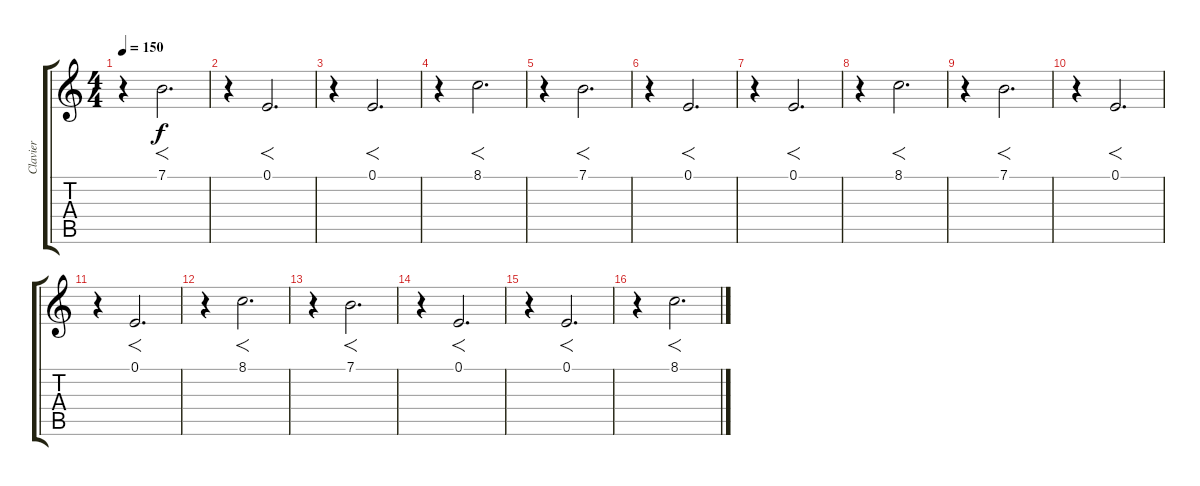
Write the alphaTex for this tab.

\track ("Clavier" "Clavier") {instrument choiraahs}
\staff {score tabs}
\tuning (E4 B3 G3 D3 A2 E2) {hide}
\ts (4 4)
\tempo 150
\clef g2
\ks c
r.4{dy f} 7.1.2{f d} |
r.4 0.1.2{f d} |
r.4 0.1.2{f d} |
r.4 8.1.2{f d} |
r.4 7.1.2{f d} |
r.4 0.1.2{f d} |
r.4 0.1.2{f d} |
r.4 8.1.2{f d} |
r.4 7.1.2{f d} |
r.4 0.1.2{f d} |
r.4 0.1.2{f d} |
r.4 8.1.2{f d} |
r.4 7.1.2{f d} |
r.4 0.1.2{f d} |
r.4 0.1.2{f d} |
r.4 8.1.2{f d}
